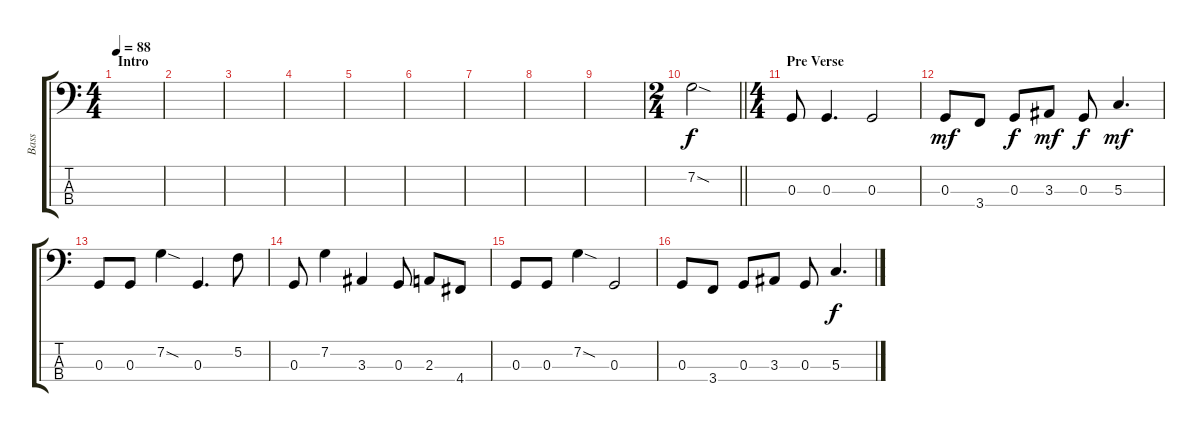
\track ("Bass" "Bass") {instrument electricbassfinger}
\staff {score tabs}
\tuning (F2 C2 G1 D1) {hide}
\ts (4 4)
\section ("" "Intro")
\tempo 88
\clef f4
\ks c
|
|
|
|
|
|
|
|
|
\ts (2 4)
\barLineRight lightlight
7.2{sod}.2 |
\ts (4 4)
\section ("" "Pre Verse")
0.3.8 0.3.4{d} 0.3.2 |
0.3.8{dy mf} 3.4.8 0.3.8{dy f} 3.3.8{dy mf} 0.3.8{dy f} 5.3.4{d dy mf} |
0.3.8 0.3.8 7.2{sod}.4 0.3.4{d} 5.2.8 |
0.3.8 7.2.4 3.3.4 0.3.8 2.3.8 4.4.8 |
0.3.8 0.3.8 7.2{sod}.4 0.3.2 |
0.3.8 3.4.8 0.3.8 3.3.8 0.3.8 5.3.4{d dy f}
